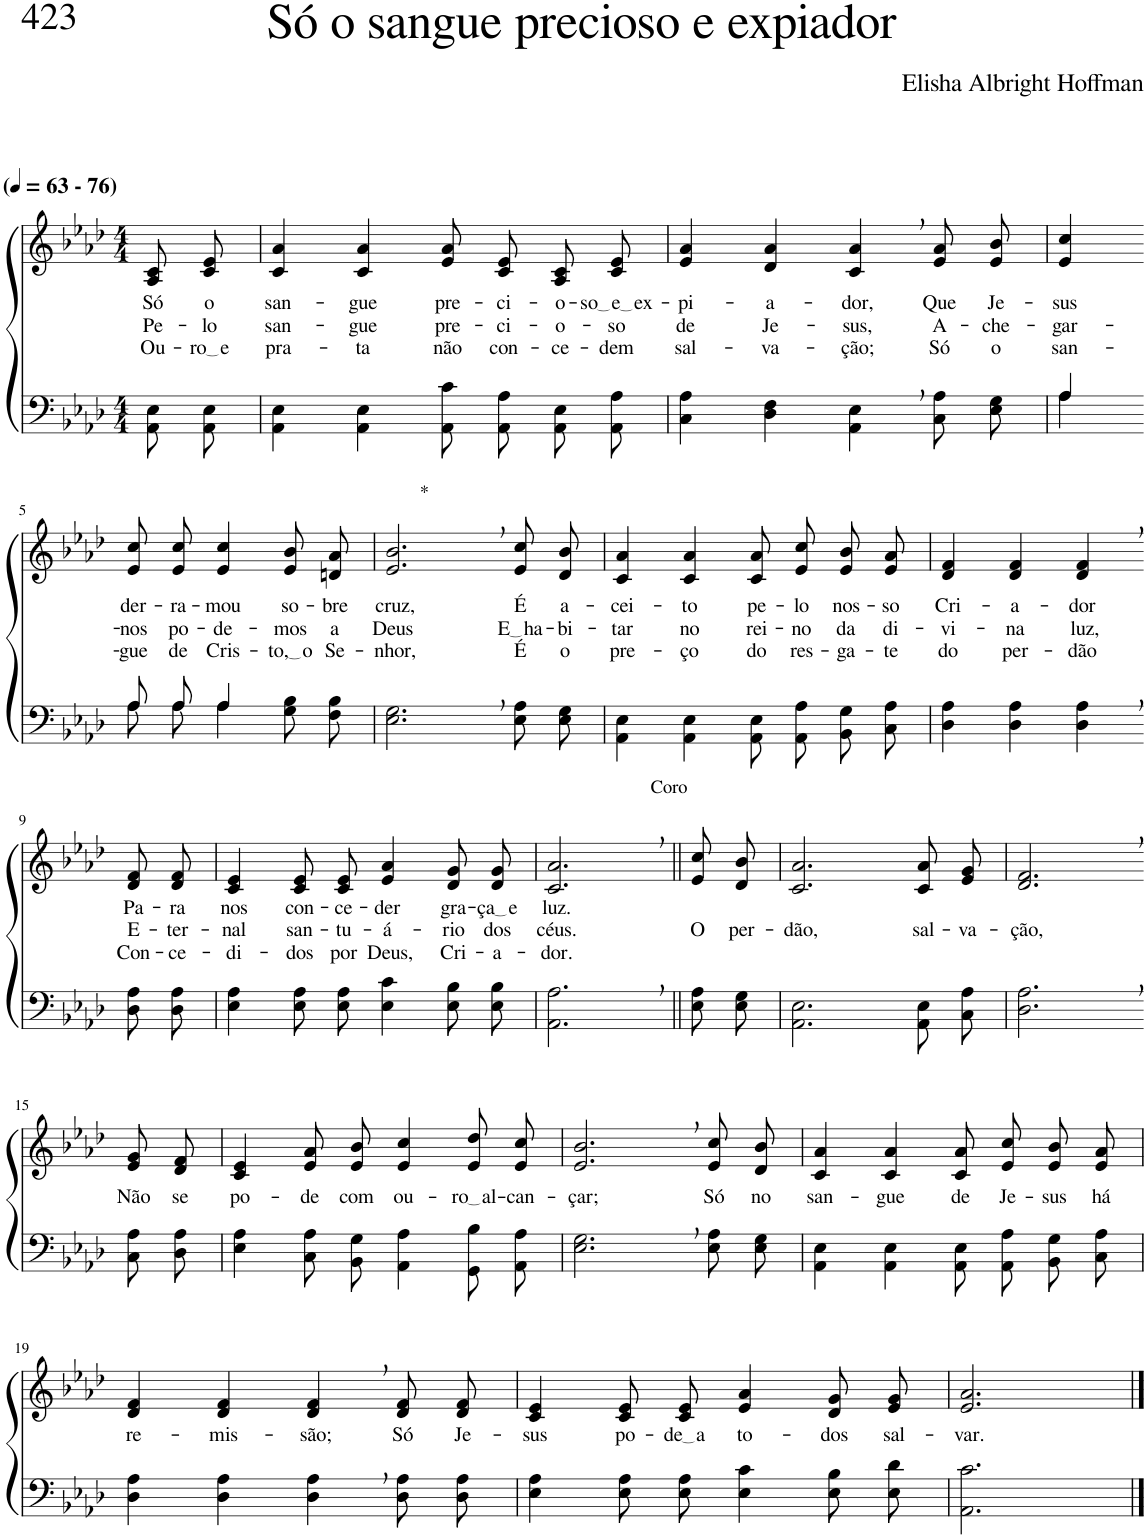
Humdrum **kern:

**kern	**kern	**text	**text	**text
*part2	*part1	*part1	*part1	*part1
*staff2	*staff1	*staff1	*staff1	*staff1
*I"Parte III e IV	*I"Parte I e II	*	*	*
*clefF4	*clefG2	*	*	*
*k[b-e-a-d-]	*k[b-e-a-d-]	*	*	*
*M4/4	*M4/4	*	*	*
*MM63	*MM63	*	*	*
=1	=1	=1	=1	=1
!	!LO:TX:a:B:t=(	!	!	!
!	!LO:TX:a:B:t=- 76)	!	!	!
!	!	!LO:LY:b	!LO:LY:b	!LO:LY:b
8AA-/ 8E-/L	8A-/ 8c/L	Só	Pe-	Ou-
!	!	!LO:LY:b	!LO:LY:b	!LO:LY:b
8AA-/ 8E-/J	8c/ 8e-/J	o	-lo	ro e
=2	=2	=2	=2	=2
!	!	!LO:LY:b	!LO:LY:b	!LO:LY:b
4AA-\ 4E-\	4c/ 4a-/	san-	san-	pra-
!	!	!LO:LY:b	!LO:LY:b	!LO:LY:b
4AA-\ 4E-\	4c/ 4a-/	-gue	-gue	-ta
!	!	!LO:LY:b	!LO:LY:b	!LO:LY:b
8AA-\ 8c\L	8e-/ 8a-/L	pre-	pre-	não
!	!	!LO:LY:b	!LO:LY:b	!LO:LY:b
8AA-\ 8A-\J	8c/ 8e-/J	-ci-	-ci-	con-
!	!	!LO:LY:b	!LO:LY:b	!LO:LY:b
8AA-\ 8E-\L	8A-/ 8c/L	-o-	-o-	-ce-
!	!	!LO:LY:b	!LO:LY:b	!LO:LY:b
8AA-\ 8A-\J	8c/ 8e-/J	so e ex	-so	-dem
=3	=3	=3	=3	=3
!	!	!LO:LY:b	!LO:LY:b	!LO:LY:b
4C\ 4A-\	4e-/ 4a-/	-pi-	de	sal-
!	!	!LO:LY:b	!LO:LY:b	!LO:LY:b
4D-\ 4F\	4d-/ 4a-/	-a-	Je-	-va-
!	!	!LO:LY:b	!LO:LY:b	!LO:LY:b
4AA-\, 4E-\,	4c/, 4a-/,	-dor,	-sus,	-ção;
!	!	!LO:LY:b	!LO:LY:b	!LO:LY:b
8C\ 8A-\L	8e-/ 8a-/L	Que	A-	Só
!	!	!LO:LY:b	!LO:LY:b	!LO:LY:b
8E-\ 8G\J	8e-/ 8b-/J	Je-	-che-	o
=4	=4	=4	=4	=4
*^	*	*	*	*
!	!	!	!LO:LY:b	!LO:LY:b	!LO:LY:b
4A-/	4A-\	4e-/ 4cc/	-sus	-gar-	san-
!!LO:LB:g=z
=5-	=5-	=5-	=5-	=5-	=5-
!	!	!	!LO:LY:b	!LO:LY:b	!LO:LY:b
8A-/L	8A-\L	8e-/ 8cc/L	der-	-nos	-gue
!	!	!	!LO:LY:b	!LO:LY:b	!LO:LY:b
8A-/J	8A-\J	8e-/ 8cc/J	-ra-	po-	de
!	!	!	!LO:LY:b	!LO:LY:b	!LO:LY:b
4A-/	4A-\	4e-/ 4cc/	-mou	-de-	Cris-
!	!	!	!LO:LY:b	!LO:LY:b	!LO:LY:b
4ryy	8G\ 8B-\L	8e-/ 8b-/L	so-	-mos	to, o
!	!	!	!LO:LY:b	!LO:LY:b	!LO:LY:b
.	8F\ 8B-\J	8dn/ 8a-/J	-bre	a	Se-
=6	=6	=6	=6	=6	=6
!	!	!LO:TX:a:t=*	!	!	!
!	!	!	!LO:LY:b	!LO:LY:b	!LO:LY:b
*v	*v	*	*	*	*
2.E-\, 2.G\,	2.e-/, 2.b-/,	cruz,	Deus	-nhor,
!	!	!LO:LY:b	!LO:LY:b	!LO:LY:b
8E-\ 8A-\L	8e-/ 8cc/L	É	E ha	É
!	!	!LO:LY:b	!LO:LY:b	!LO:LY:b
8E-\ 8G\J	8d-/ 8b-/J	a-	-bi-	o
=7	=7	=7	=7	=7
!	!	!LO:LY:b	!LO:LY:b	!LO:LY:b
4AA-\ 4E-\	4c/ 4a-/	-cei-	-tar	pre-
!	!	!LO:LY:b	!LO:LY:b	!LO:LY:b
4AA-\ 4E-\	4c/ 4a-/	-to	no	-ço
!	!	!LO:LY:b	!LO:LY:b	!LO:LY:b
8AA-\ 8E-\L	8c/ 8a-/L	pe-	rei-	do
!	!	!LO:LY:b	!LO:LY:b	!LO:LY:b
8AA-\ 8A-\J	8e-/ 8cc/J	-lo	-no	res-
!	!	!LO:LY:b	!LO:LY:b	!LO:LY:b
8BB-\ 8G\L	8e-/ 8b-/L	nos-	da	-ga-
!	!	!LO:LY:b	!LO:LY:b	!LO:LY:b
8C\ 8A-\J	8e-/ 8a-/J	-so	di-	-te
=8	=8	=8	=8	=8
!	!	!LO:LY:b	!LO:LY:b	!LO:LY:b
4D-\ 4A-\	4d-/ 4f/	Cri-	-vi-	do
!	!	!LO:LY:b	!LO:LY:b	!LO:LY:b
4D-\ 4A-\	4d-/ 4f/	-a-	-na	per-
!	!	!LO:LY:b	!LO:LY:b	!LO:LY:b
4D-\, 4A-\,	4d-/, 4f/,	-dor	luz,	-dão
!!LO:LB:g=z
=9-	=9-	=9-	=9-	=9-
!	!	!LO:LY:b	!LO:LY:b	!LO:LY:b
8D-\ 8A-\L	8d-/ 8f/L	Pa-	E-	Con-
!	!	!LO:LY:b	!LO:LY:b	!LO:LY:b
8D-\ 8A-\J	8d-/ 8f/J	-ra	-ter-	-ce-
=10	=10	=10	=10	=10
!	!	!LO:LY:b	!LO:LY:b	!LO:LY:b
4E-\ 4A-\	4c/ 4e-/	nos	-nal	-di-
!	!	!LO:LY:b	!LO:LY:b	!LO:LY:b
8E-\ 8A-\L	8c/ 8e-/L	con-	san-	-dos
!	!	!LO:LY:b	!LO:LY:b	!LO:LY:b
8E-\ 8A-\J	8c/ 8e-/J	-ce-	-tu-	por
!	!	!LO:LY:b	!LO:LY:b	!LO:LY:b
4E-\ 4c\	4e-/ 4a-/	-der	-á-	Deus,
!	!	!LO:LY:b	!LO:LY:b	!LO:LY:b
8E-\ 8B-\L	8d-/ 8g/L	gra-	-rio	Cri-
!	!	!LO:LY:b	!LO:LY:b	!LO:LY:b
8E-\ 8B-\J	8d-/ 8g/J	ça e	dos	-a-
=11	=11	=11	=11	=11
!	!LO:TX:a:t=Coro	!	!	!
!	!	!LO:LY:b	!LO:LY:b	!LO:LY:b
2.AA-\, 2.A-\,	2.c/, 2.a-/,	luz.	céus.	-dor.
=12||	=12||	=12||	=12||	=12||
!	!	!	!LO:LY:b	!
8E-\ 8A-\L	8e-/ 8cc/L	.	O	.
!	!	!	!LO:LY:b	!
8E-\ 8G\J	8d-/ 8b-/J	.	per-	.
=13	=13	=13	=13	=13
!	!	!	!LO:LY:b	!
2.AA-\ 2.E-\	2.c/ 2.a-/	.	-dão,	.
!	!	!	!LO:LY:b	!
8AA-\ 8E-\L	8c/ 8a-/L	.	sal-	.
!	!	!	!LO:LY:b	!
8C\ 8A-\J	8e-/ 8g/J	.	-va-	.
=14	=14	=14	=14	=14
!	!	!	!LO:LY:b	!
2.D-\, 2.A-\,	2.d-/, 2.f/,	.	-ção,	.
!!LO:LB:g=z
=15-	=15-	=15-	=15-	=15-
!	!	!LO:LY:b	!	!
8C\ 8A-\L	8e-/ 8g/L	Não	.	.
!	!	!LO:LY:b	!	!
8D-\ 8A-\J	8d-/ 8f/J	se	.	.
=16	=16	=16	=16	=16
!	!	!LO:LY:b	!	!
4E-\ 4A-\	4c/ 4e-/	po-	.	.
!	!	!LO:LY:b	!	!
8C\ 8A-\L	8e-/ 8a-/L	-de	.	.
!	!	!LO:LY:b	!	!
8BB-\ 8G\J	8e-/ 8b-/J	com	.	.
!	!	!LO:LY:b	!	!
4AA-\ 4A-\	4e-/ 4cc/	ou-	.	.
!	!	!LO:LY:b	!	!
8GG\ 8B-\L	8e-/ 8dd-/L	ro al	.	.
!	!	!LO:LY:b	!	!
8AA-\ 8A-\J	8e-/ 8cc/J	-can-	.	.
=17	=17	=17	=17	=17
!	!	!LO:LY:b	!	!
2.E-\, 2.G\,	2.e-/, 2.b-/,	-çar;	.	.
!	!	!LO:LY:b	!	!
8E-\ 8A-\L	8e-/ 8cc/L	Só	.	.
!	!	!LO:LY:b	!	!
8E-\ 8G\J	8d-/ 8b-/J	no	.	.
=18	=18	=18	=18	=18
!	!	!LO:LY:b	!	!
4AA-\ 4E-\	4c/ 4a-/	san-	.	.
!	!	!LO:LY:b	!	!
4AA-\ 4E-\	4c/ 4a-/	-gue	.	.
!	!	!LO:LY:b	!	!
8AA-\ 8E-\L	8c/ 8a-/L	de	.	.
!	!	!LO:LY:b	!	!
8AA-\ 8A-\J	8e-/ 8cc/J	Je-	.	.
!	!	!LO:LY:b	!	!
8BB-\ 8G\L	8e-/ 8b-/L	-sus	.	.
!	!	!LO:LY:b	!	!
8C\ 8A-\J	8e-/ 8a-/J	há	.	.
!!LO:LB:g=z
=19	=19	=19	=19	=19
!	!	!LO:LY:b	!	!
4D-\ 4A-\	4d-/ 4f/	re-	.	.
!	!	!LO:LY:b	!	!
4D-\ 4A-\	4d-/ 4f/	-mis-	.	.
!	!	!LO:LY:b	!	!
4D-\, 4A-\,	4d-/, 4f/,	-são;	.	.
!	!	!LO:LY:b	!	!
8D-\ 8A-\L	8d-/ 8f/L	Só	.	.
!	!	!LO:LY:b	!	!
8D-\ 8A-\J	8d-/ 8f/J	Je-	.	.
=20	=20	=20	=20	=20
!	!	!LO:LY:b	!	!
4E-\ 4A-\	4c/ 4e-/	-sus	.	.
!	!	!LO:LY:b	!	!
8E-\ 8A-\L	8c/ 8e-/L	po-	.	.
!	!	!LO:LY:b	!	!
8E-\ 8A-\J	8c/ 8e-/J	de a	.	.
!	!	!LO:LY:b	!	!
4E-\ 4c\	4e-/ 4a-/	to-	.	.
!	!	!LO:LY:b	!	!
8E-\ 8B-\L	8d-/ 8g/L	-dos	.	.
!	!	!LO:LY:b	!	!
8E-\ 8d-\J	8e-/ 8g/J	sal-	.	.
=21	=21	=21	=21	=21
!	!	!LO:LY:b	!	!
2.AA-\ 2.c\	2.e-/ 2.a-/	-var.	.	.
==	==	==	==	==
*-	*-	*-	*-	*-
